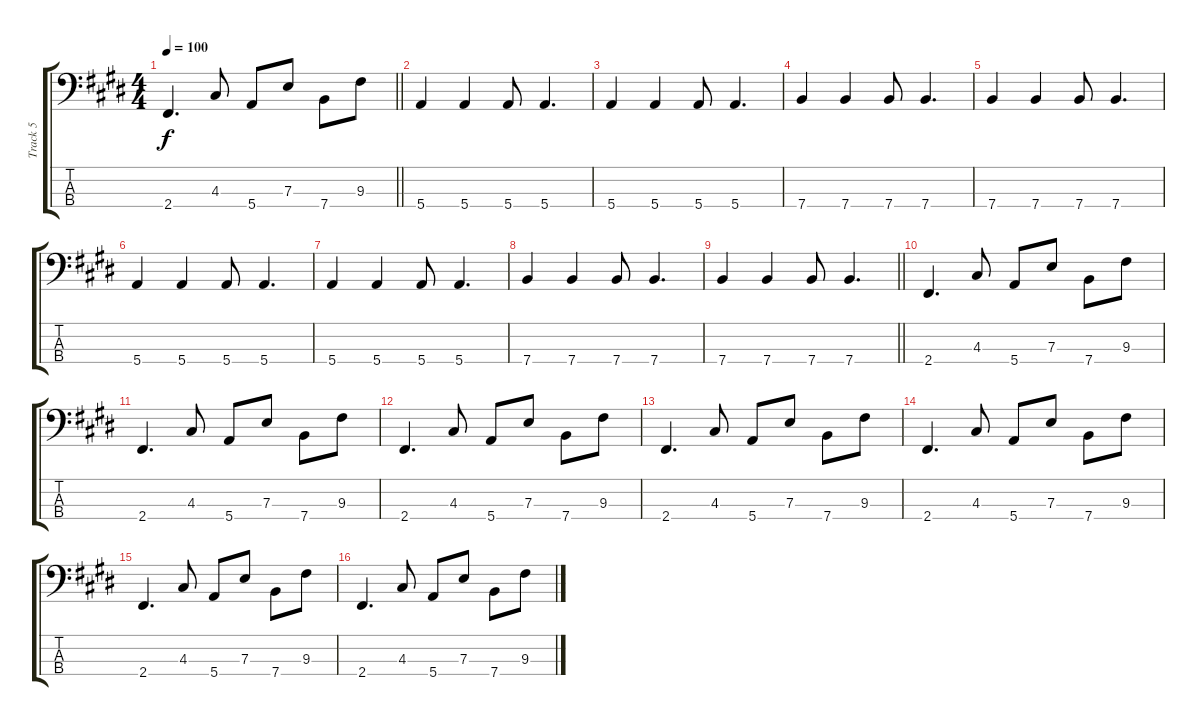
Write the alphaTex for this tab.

\track ("Track 5" "Track 5") {instrument electricbassfinger}
\staff {score tabs}
\tuning (G2 D2 A1 E1) {hide}
\ts (4 4)
\tempo 100
\clef f4
\barLineRight lightlight
\ks e
2.4.4{d dy f} 4.3.8 5.4.8 7.3.8 7.4.8 9.3.8 |
5.4.4 5.4.4 5.4.8 5.4.4{d} |
5.4.4 5.4.4 5.4.8 5.4.4{d} |
7.4.4 7.4.4 7.4.8 7.4.4{d} |
7.4.4 7.4.4 7.4.8 7.4.4{d} |
5.4.4 5.4.4 5.4.8 5.4.4{d} |
5.4.4 5.4.4 5.4.8 5.4.4{d} |
7.4.4 7.4.4 7.4.8 7.4.4{d} |
\barLineRight lightlight
7.4.4 7.4.4 7.4.8 7.4.4{d} |
2.4.4{d} 4.3.8 5.4.8 7.3.8 7.4.8 9.3.8 |
2.4.4{d} 4.3.8 5.4.8 7.3.8 7.4.8 9.3.8 |
2.4.4{d} 4.3.8 5.4.8 7.3.8 7.4.8 9.3.8 |
2.4.4{d} 4.3.8 5.4.8 7.3.8 7.4.8 9.3.8 |
2.4.4{d} 4.3.8 5.4.8 7.3.8 7.4.8 9.3.8 |
2.4.4{d} 4.3.8 5.4.8 7.3.8 7.4.8 9.3.8 |
2.4.4{d} 4.3.8 5.4.8 7.3.8 7.4.8 9.3.8
